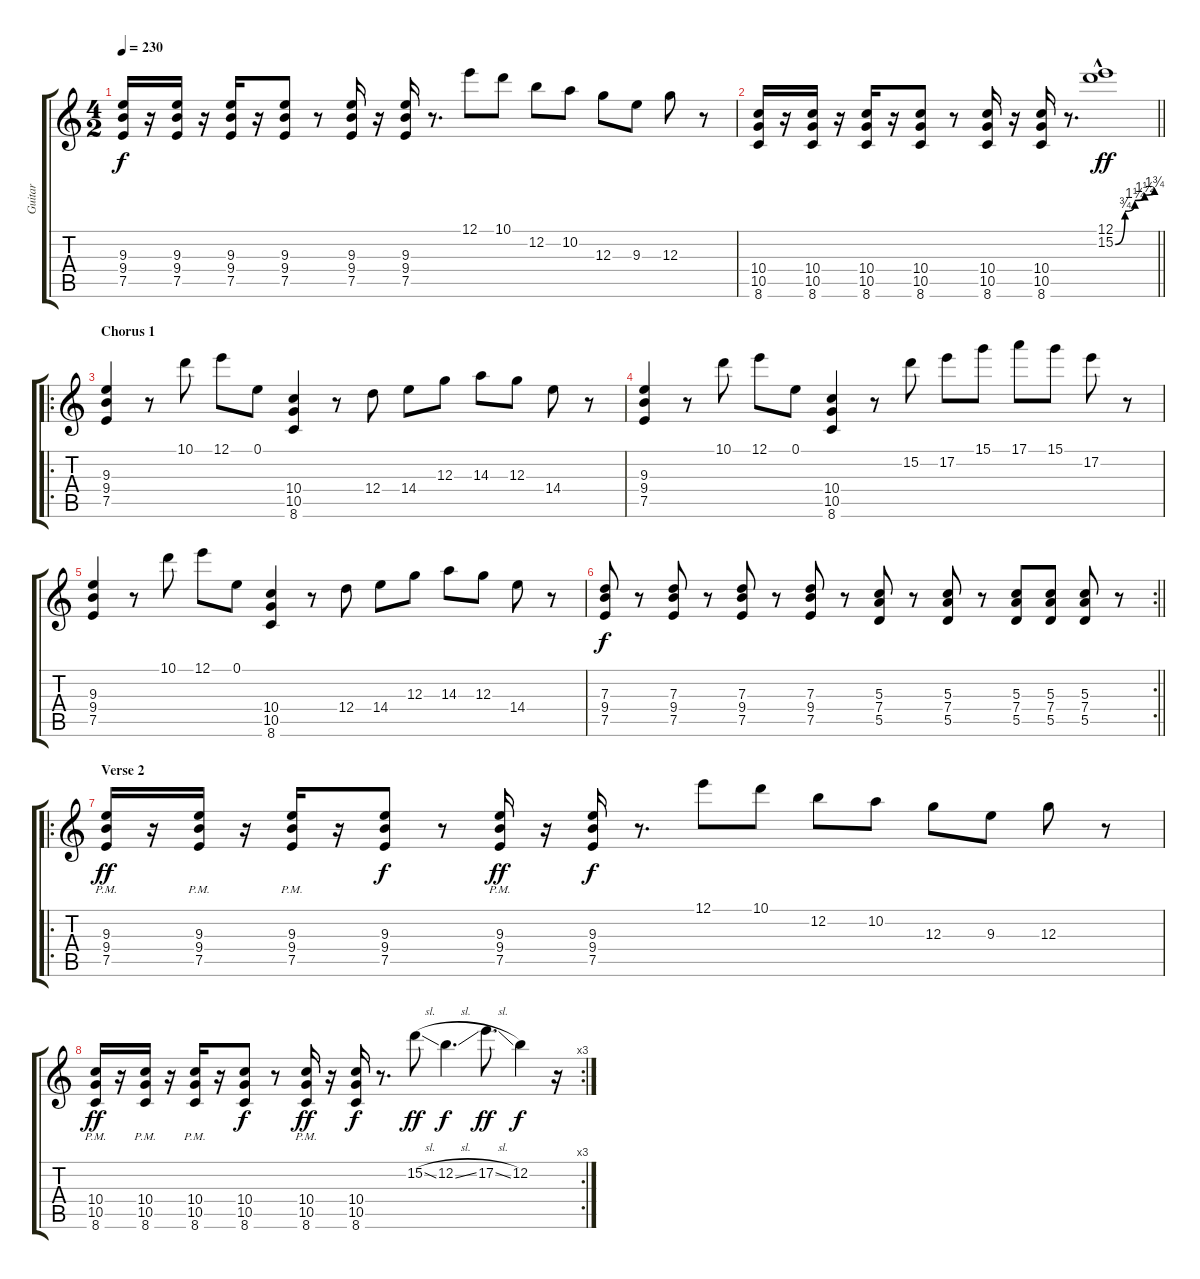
\track ("Guitar" "Guitar") {instrument distortionguitar}
\staff {score tabs}
\tuning (E4 B3 G3 D3 A2 E2) {hide}
\ts (4 2)
\tempo 230
\clef g2
\ks c
(9.3 9.4 7.5).16{dy f} r.16 (9.3 9.4 7.5).16 r.16 (9.3 9.4 7.5).16 r.16 (9.3 9.4 7.5).8 r.8 (9.3 9.4 7.5).16 r.16 (9.3 9.4 7.5).16 r.8{d} 12.1.8 10.1.8 12.2.8 10.2.8 12.3.8 9.3.8 12.3.8 r.8 |
\barLineRight lightlight
(10.4 10.5 8.6).16 r.16 (10.4 10.5 8.6).16 r.16 (10.4 10.5 8.6).16 r.16 (10.4 10.5 8.6).8 r.8 (10.4 10.5 8.6).16 r.16 (10.4 10.5 8.6).16 r.8{d} (12.1{hac} 15.2{be (custom 0 0 15 3 30 5 45 6 60 7)}).1{dy ff} |
\ro
\section ("" "Chorus 1")
(9.3 9.4 7.5).4 r.8 10.1.8 12.1.8 0.1.8 (10.4 10.5 8.6).4 r.8 12.4.8 14.4.8 12.3.8 14.3.8 12.3.8 14.4.8 r.8 |
(9.3 9.4 7.5).4 r.8 10.1.8 12.1.8 0.1.8 (10.4 10.5 8.6).4 r.8 15.2.8 17.2.8 15.1.8 17.1.8 15.1.8 17.2.8 r.8 |
(9.3 9.4 7.5).4 r.8 10.1.8 12.1.8 0.1.8 (10.4 10.5 8.6).4 r.8 12.4.8 14.4.8 12.3.8 14.3.8 12.3.8 14.4.8 r.8 |
\rc 2
\barLineRight lightlight
(7.3 9.4 7.5).8{dy f} r.8 (7.3 9.4 7.5).8 r.8 (7.3 9.4 7.5).8 r.8 (7.3 9.4 7.5).8 r.8 (5.3 7.4 5.5).8 r.8 (5.3 7.4 5.5).8 r.8 (5.3 7.4 5.5).8 (5.3 7.4 5.5).8 (5.3 7.4 5.5).8 r.8 |
\ro
\section ("" "Verse 2")
(9.3{pm} 9.4{pm} 7.5{pm}).16{dy ff} r.16 (9.3{pm} 9.4{pm} 7.5{pm}).16 r.16 (9.3{pm} 9.4{pm} 7.5{pm}).16 r.16 (9.3 9.4 7.5).8{dy f} r.8 (9.3{pm} 9.4{pm} 7.5{pm}).16{dy ff} r.16 (9.3 9.4 7.5).16{dy f} r.8{d} 12.1.8 10.1.8 12.2.8 10.2.8 12.3.8 9.3.8 12.3.8 r.8 |
\rc 3
(10.4 10.5 8.6{pm}).16{dy ff} r.16 (10.4 10.5 8.6{pm}).16 r.16 (10.4 10.5 8.6{pm}).16 r.16 (10.4 10.5 8.6).8{dy f} r.8 (10.4 10.5 8.6{pm}).16{dy ff} r.16 (10.4 10.5 8.6).16{dy f} r.8{d} 15.2{sl}.8{dy ff} 12.2{sl}.4{d dy f} 17.2{sl}.8{d dy ff} 12.2.4{dy f} r.16
